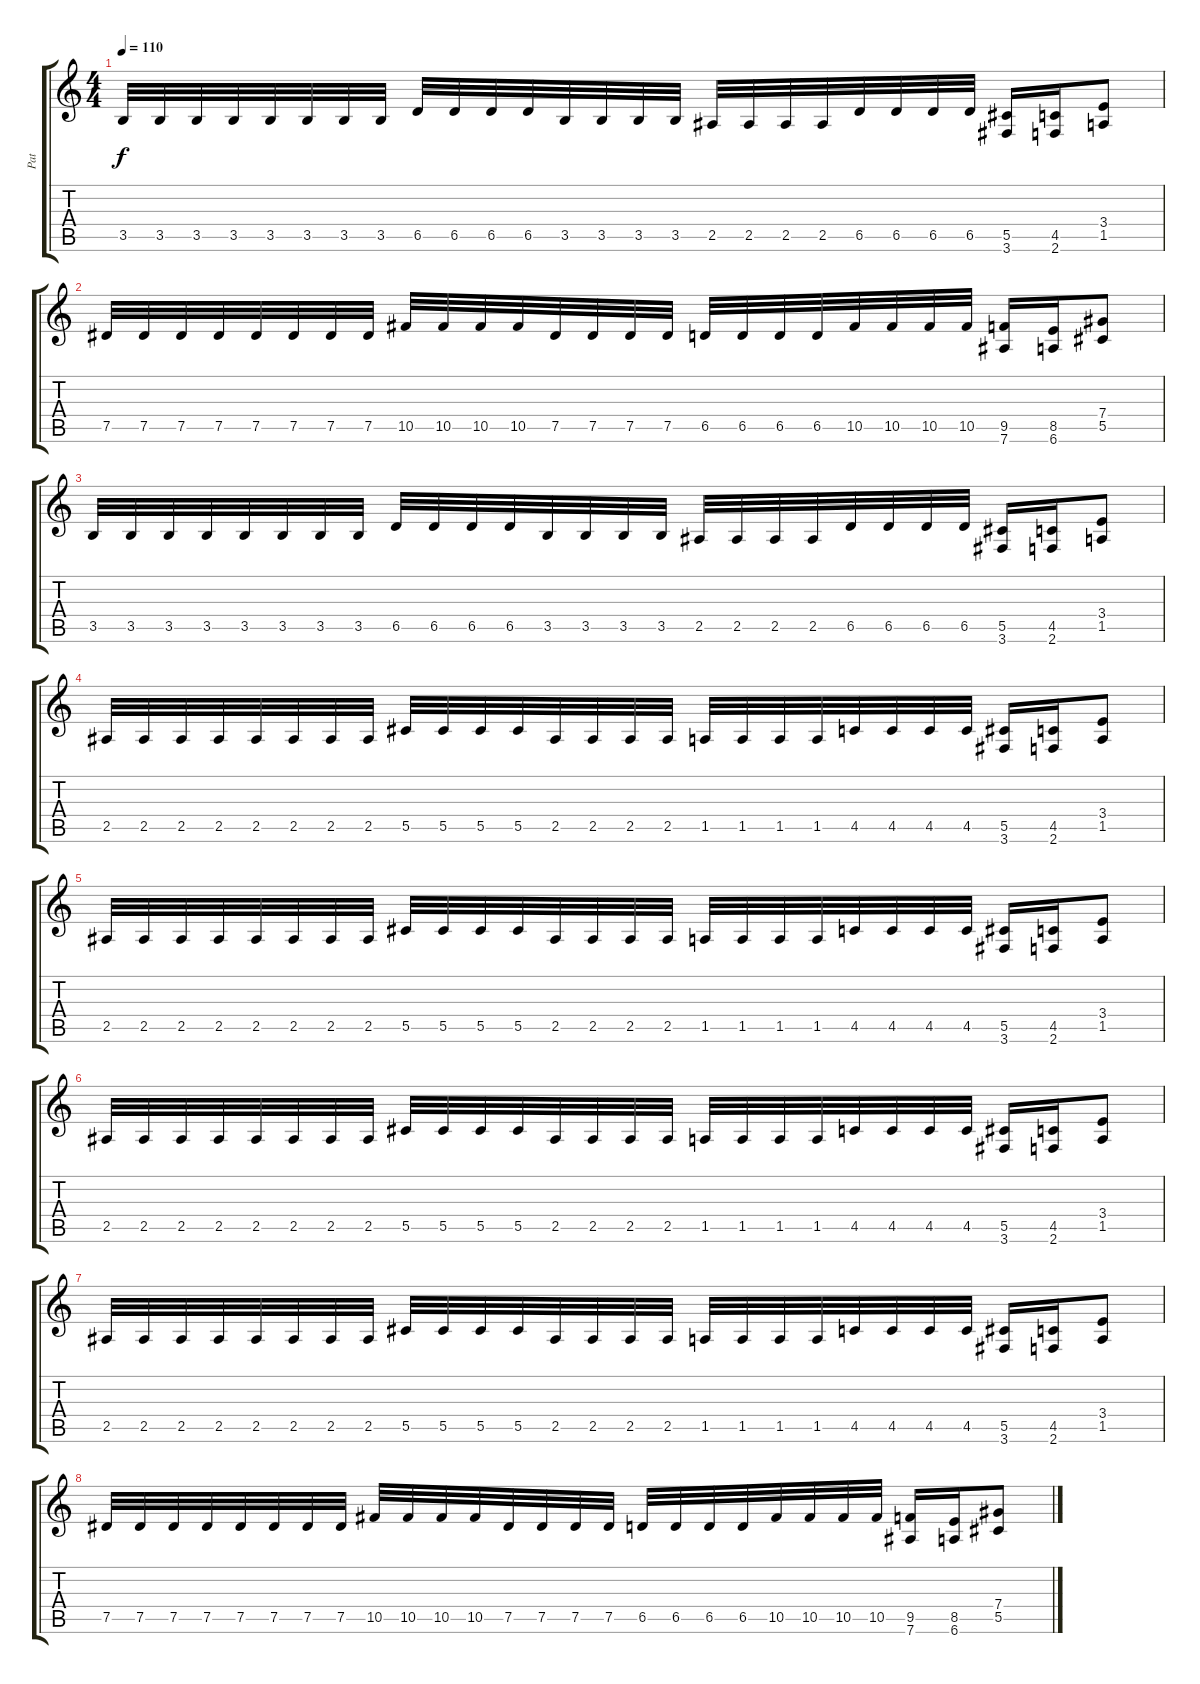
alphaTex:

\track ("Pat" "Pat") {solo instrument distortionguitar}
\staff {score tabs}
\tuning (Eb4 Bb3 Gb3 Db3 Ab2 Eb2) {hide}
\ts (4 4)
\tempo 110
\clef g2
\ks c
3.5.32{dy f} 3.5.32 3.5.32 3.5.32 3.5.32 3.5.32 3.5.32 3.5.32 6.5.32 6.5.32 6.5.32 6.5.32 3.5.32 3.5.32 3.5.32 3.5.32 2.5.32 2.5.32 2.5.32 2.5.32 6.5.32 6.5.32 6.5.32 6.5.32 (5.5 3.6).16 (4.5 2.6).16 (3.4 1.5).8 |
7.5.32 7.5.32 7.5.32 7.5.32 7.5.32 7.5.32 7.5.32 7.5.32 10.5.32 10.5.32 10.5.32 10.5.32 7.5.32 7.5.32 7.5.32 7.5.32 6.5.32 6.5.32 6.5.32 6.5.32 10.5.32 10.5.32 10.5.32 10.5.32 (9.5 7.6).16 (8.5 6.6).16 (7.4 5.5).8 |
3.5.32 3.5.32 3.5.32 3.5.32 3.5.32 3.5.32 3.5.32 3.5.32 6.5.32 6.5.32 6.5.32 6.5.32 3.5.32 3.5.32 3.5.32 3.5.32 2.5.32 2.5.32 2.5.32 2.5.32 6.5.32 6.5.32 6.5.32 6.5.32 (5.5 3.6).16 (4.5 2.6).16 (3.4 1.5).8 |
2.5.32 2.5.32 2.5.32 2.5.32 2.5.32 2.5.32 2.5.32 2.5.32 5.5.32 5.5.32 5.5.32 5.5.32 2.5.32 2.5.32 2.5.32 2.5.32 1.5.32 1.5.32 1.5.32 1.5.32 4.5.32 4.5.32 4.5.32 4.5.32 (5.5 3.6).16 (4.5 2.6).16 (3.4 1.5).8 |
2.5.32 2.5.32 2.5.32 2.5.32 2.5.32 2.5.32 2.5.32 2.5.32 5.5.32 5.5.32 5.5.32 5.5.32 2.5.32 2.5.32 2.5.32 2.5.32 1.5.32 1.5.32 1.5.32 1.5.32 4.5.32 4.5.32 4.5.32 4.5.32 (5.5 3.6).16 (4.5 2.6).16 (3.4 1.5).8 |
2.5.32 2.5.32 2.5.32 2.5.32 2.5.32 2.5.32 2.5.32 2.5.32 5.5.32 5.5.32 5.5.32 5.5.32 2.5.32 2.5.32 2.5.32 2.5.32 1.5.32 1.5.32 1.5.32 1.5.32 4.5.32 4.5.32 4.5.32 4.5.32 (5.5 3.6).16 (4.5 2.6).16 (3.4 1.5).8 |
2.5.32 2.5.32 2.5.32 2.5.32 2.5.32 2.5.32 2.5.32 2.5.32 5.5.32 5.5.32 5.5.32 5.5.32 2.5.32 2.5.32 2.5.32 2.5.32 1.5.32 1.5.32 1.5.32 1.5.32 4.5.32 4.5.32 4.5.32 4.5.32 (5.5 3.6).16 (4.5 2.6).16 (3.4 1.5).8 |
7.5.32 7.5.32 7.5.32 7.5.32 7.5.32 7.5.32 7.5.32 7.5.32 10.5.32 10.5.32 10.5.32 10.5.32 7.5.32 7.5.32 7.5.32 7.5.32 6.5.32 6.5.32 6.5.32 6.5.32 10.5.32 10.5.32 10.5.32 10.5.32 (9.5 7.6).16 (8.5 6.6).16 (7.4 5.5).8
